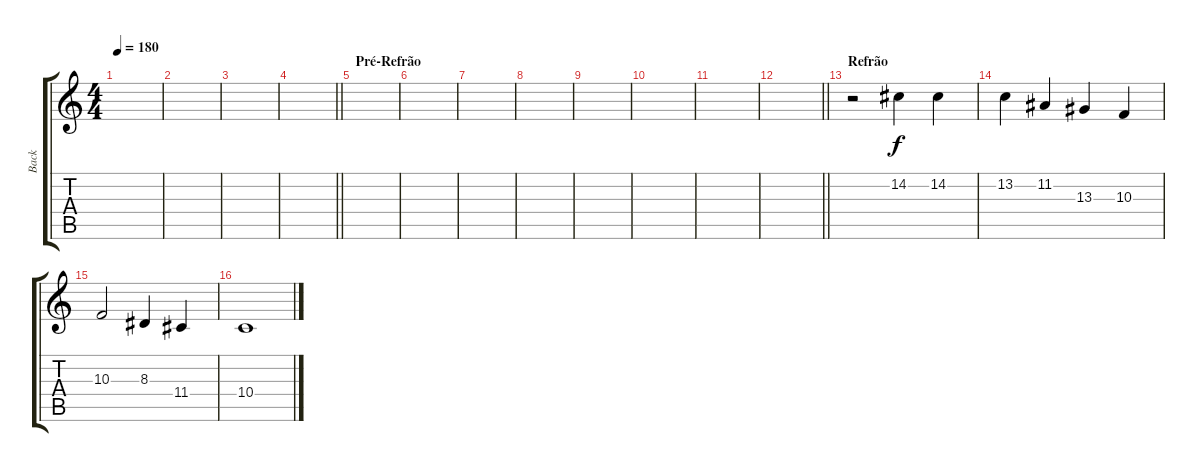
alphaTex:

\track ("Back" "Back") {instrument voiceoohs}
\staff {score tabs}
\tuning (E4 B3 G3 D3 A2 E2) {hide}
\ts (4 4)
\tempo 180
\clef g2
\ks c
|
|
|
\barLineRight lightlight
|
\section ("" "Pré-Refrão")
|
|
|
|
|
|
|
\barLineRight lightlight
|
\section ("" "Refrão")
r.2 14.2.4 14.2.4 |
13.2.4 11.2.4 13.3.4 10.3.4 |
10.3.2 8.3.4 11.4.4 |
10.4.1
